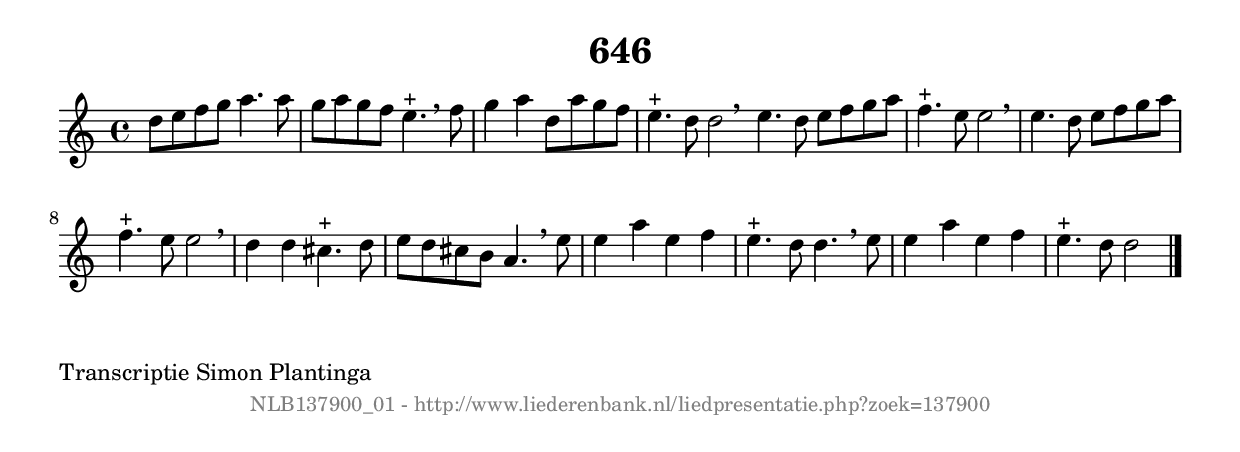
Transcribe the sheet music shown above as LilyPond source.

%
% produced by wce2krn 1.64 (7 June 2014)
%
\version"2.16"
#(append! paper-alist '(("long" . (cons (* 210 mm) (* 2000 mm)))))
#(set-default-paper-size "long")
sb = {\breathe}
mBreak = {\breathe }
bBreak = {\breathe }
x = {\once\override NoteHead #'style = #'cross }
gl=\glissando
itime={\override Staff.TimeSignature #'stencil = ##f }
ficta = {\once\set suggestAccidentals = ##t}
fine = {\once\override Score.RehearsalMark #'self-alignment-X = #1 \mark \markup {\italic{Fine}}}
dc = {\once\override Score.RehearsalMark #'self-alignment-X = #1 \mark \markup {\italic{D.C.}}}
dcf = {\once\override Score.RehearsalMark #'self-alignment-X = #1 \mark \markup {\italic{D.C. al Fine}}}
dcc = {\once\override Score.RehearsalMark #'self-alignment-X = #1 \mark \markup {\italic{D.C. al Coda}}}
ds = {\once\override Score.RehearsalMark #'self-alignment-X = #1 \mark \markup {\italic{D.S.}}}
dsf = {\once\override Score.RehearsalMark #'self-alignment-X = #1 \mark \markup {\italic{D.S. al Fine}}}
dsc = {\once\override Score.RehearsalMark #'self-alignment-X = #1 \mark \markup {\italic{D.S. al Coda}}}
pv = {\set Score.repeatCommands = #'((volta "1"))}
sv = {\set Score.repeatCommands = #'((volta "2"))}
tv = {\set Score.repeatCommands = #'((volta "3"))}
qv = {\set Score.repeatCommands = #'((volta "4"))}
xv = {\set Score.repeatCommands = #'((volta #f))}
\header{ tagline = ""
title = "646"
}
\score {{
\key d \dorian
\relative g'
{
\set melismaBusyProperties = #'()
\time 4/4
\tempo 4=120
\override Score.MetronomeMark #'transparent = ##t
\override Score.RehearsalMark #'break-visibility = #(vector #t #t #f)
d'8 e8 f8 g8 a4. a8 | g8 a8 g8 f8 e4.^"+" \sb f8 | g4 a4 d,8 a'8 g8 f8 | e4.^"+" d8 d2 \bar ":|:" \bBreak
e4. d8 e8 f8 g8 a8 | f4.^"+" e8 e2 \sb | e4. d8 e8 f8 g8 a8 | f4.^"+" e8 e2 \sb | d4 d4 cis4.^"+" d8 | e8 d8 cis8 b8 a4. \mBreak
e'8 | e4 a4 e4 f4 | e4.^"+" d8 d4. \sb e8 | e4 a4 e4 f4 | e4.^"+" d8 d2 \bar "|."
 }}
 \midi { }
 \layout {
            indent = 0.0\cm
}
}
\markup { \wordwrap-string #" 
Transcriptie Simon Plantinga
"}
\markup { \vspace #0 } \markup { \with-color #grey \fill-line { \center-column { \smaller "NLB137900_01 - http://www.liederenbank.nl/liedpresentatie.php?zoek=137900" } } }
